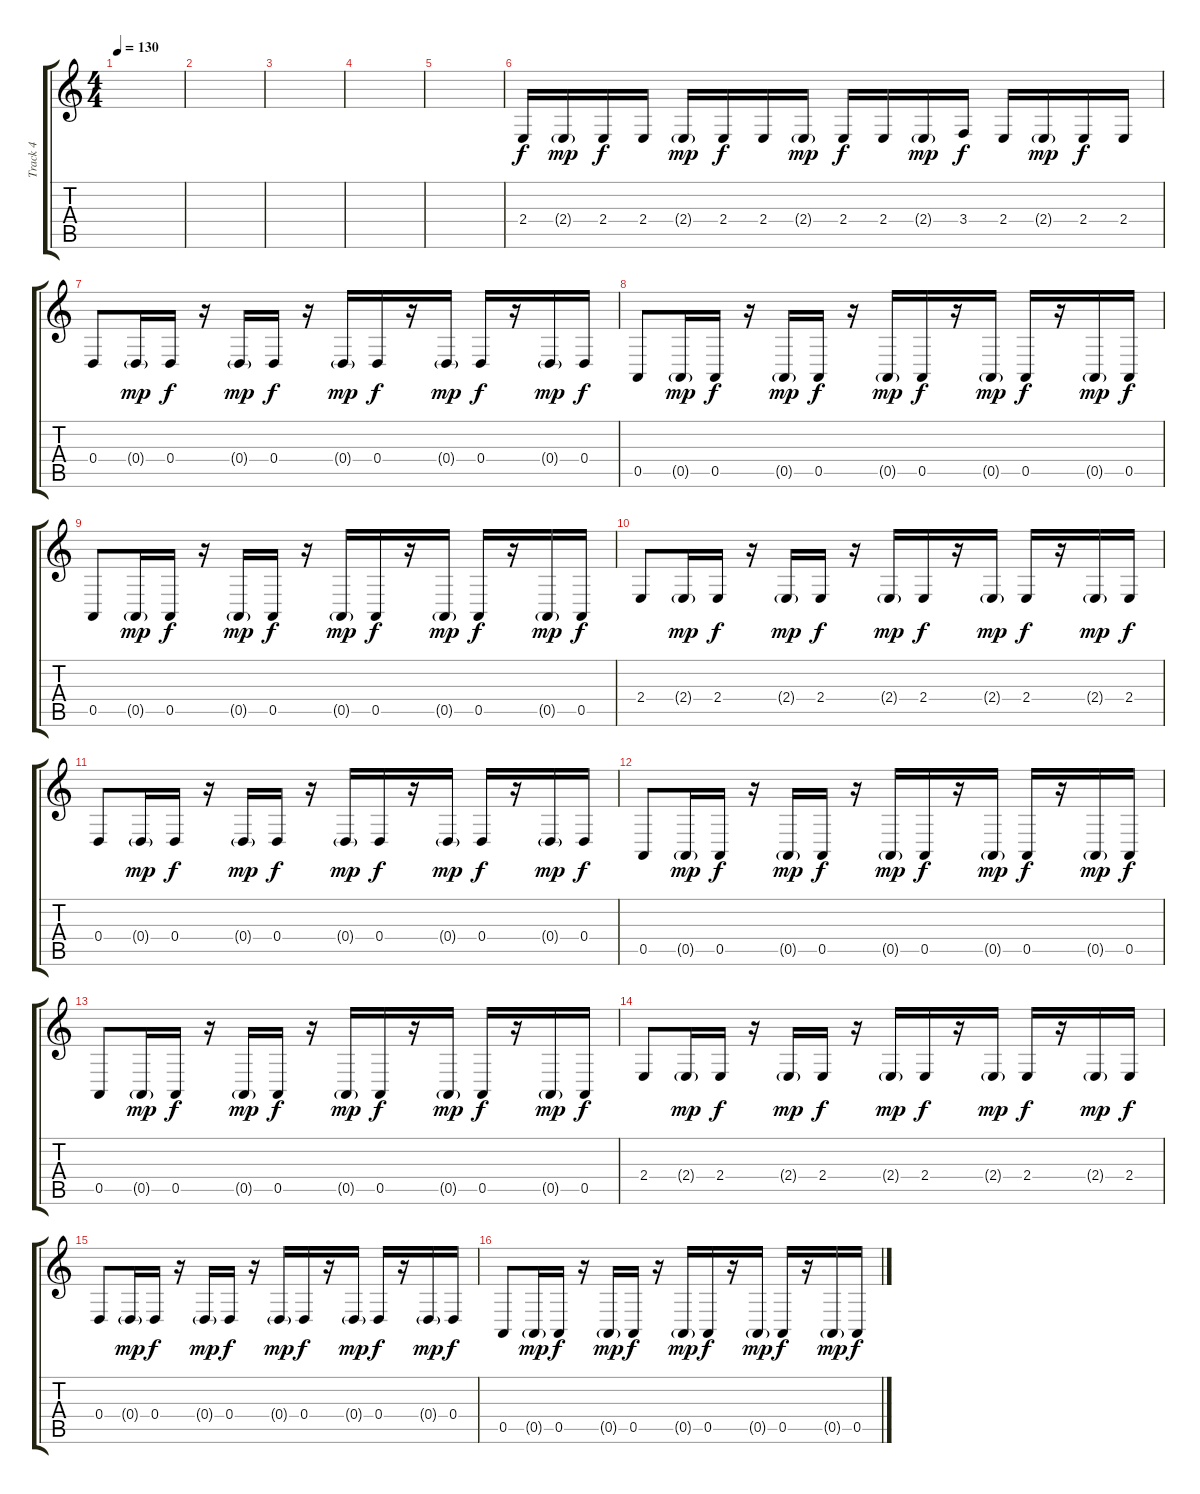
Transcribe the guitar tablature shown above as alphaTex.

\track ("Track 4" "Track 4") {instrument harmonica}
\staff {score tabs}
\tuning (E4 B3 G3 D3 A2 E2) {hide}
\ts (4 4)
\tempo 130
\clef g2
\ks c
|
|
|
|
|
2.4.16{volume 11 instrument distortionguitar} 2.4{g}.16{dy mp} 2.4.16{dy f} 2.4.16 2.4{g}.16{dy mp} 2.4.16{dy f} 2.4.16 2.4{g}.16{dy mp} 2.4.16{dy f} 2.4.16 2.4{g}.16{dy mp} 3.4.16{dy f} 2.4.16 2.4{g}.16{dy mp} 2.4.16{dy f} 2.4.16 |
0.4.8 0.4{g}.16{dy mp} 0.4.16{dy f} r.16 0.4{g}.16{dy mp} 0.4.16{dy f} r.16 0.4{g}.16{dy mp} 0.4.16{dy f} r.16 0.4{g}.16{dy mp} 0.4.16{dy f} r.16 0.4{g}.16{dy mp} 0.4.16{dy f} |
0.5.8 0.5{g}.16{dy mp} 0.5.16{dy f} r.16 0.5{g}.16{dy mp} 0.5.16{dy f} r.16 0.5{g}.16{dy mp} 0.5.16{dy f} r.16 0.5{g}.16{dy mp} 0.5.16{dy f} r.16 0.5{g}.16{dy mp} 0.5.16{dy f} |
0.5.8 0.5{g}.16{dy mp} 0.5.16{dy f} r.16 0.5{g}.16{dy mp} 0.5.16{dy f} r.16 0.5{g}.16{dy mp} 0.5.16{dy f} r.16 0.5{g}.16{dy mp} 0.5.16{dy f} r.16 0.5{g}.16{dy mp} 0.5.16{dy f} |
2.4.8{volume 11 instrument distortionguitar} 2.4{g}.16{dy mp} 2.4.16{dy f} r.16 2.4{g}.16{dy mp} 2.4.16{dy f} r.16 2.4{g}.16{dy mp} 2.4.16{dy f} r.16 2.4{g}.16{dy mp} 2.4.16{dy f} r.16 2.4{g}.16{dy mp} 2.4.16{dy f} |
0.4.8 0.4{g}.16{dy mp} 0.4.16{dy f} r.16 0.4{g}.16{dy mp} 0.4.16{dy f} r.16 0.4{g}.16{dy mp} 0.4.16{dy f} r.16 0.4{g}.16{dy mp} 0.4.16{dy f} r.16 0.4{g}.16{dy mp} 0.4.16{dy f} |
0.5.8 0.5{g}.16{dy mp} 0.5.16{dy f} r.16 0.5{g}.16{dy mp} 0.5.16{dy f} r.16 0.5{g}.16{dy mp} 0.5.16{dy f} r.16 0.5{g}.16{dy mp} 0.5.16{dy f} r.16 0.5{g}.16{dy mp} 0.5.16{dy f} |
0.5.8 0.5{g}.16{dy mp} 0.5.16{dy f} r.16 0.5{g}.16{dy mp} 0.5.16{dy f} r.16 0.5{g}.16{dy mp} 0.5.16{dy f} r.16 0.5{g}.16{dy mp} 0.5.16{dy f} r.16 0.5{g}.16{dy mp} 0.5.16{dy f} |
2.4.8{volume 11 instrument distortionguitar} 2.4{g}.16{dy mp} 2.4.16{dy f} r.16 2.4{g}.16{dy mp} 2.4.16{dy f} r.16 2.4{g}.16{dy mp} 2.4.16{dy f} r.16 2.4{g}.16{dy mp} 2.4.16{dy f} r.16 2.4{g}.16{dy mp} 2.4.16{dy f} |
0.4.8 0.4{g}.16{dy mp} 0.4.16{dy f} r.16 0.4{g}.16{dy mp} 0.4.16{dy f} r.16 0.4{g}.16{dy mp} 0.4.16{dy f} r.16 0.4{g}.16{dy mp} 0.4.16{dy f} r.16 0.4{g}.16{dy mp} 0.4.16{dy f} |
0.5.8 0.5{g}.16{dy mp} 0.5.16{dy f} r.16 0.5{g}.16{dy mp} 0.5.16{dy f} r.16 0.5{g}.16{dy mp} 0.5.16{dy f} r.16 0.5{g}.16{dy mp} 0.5.16{dy f} r.16 0.5{g}.16{dy mp} 0.5.16{dy f}
